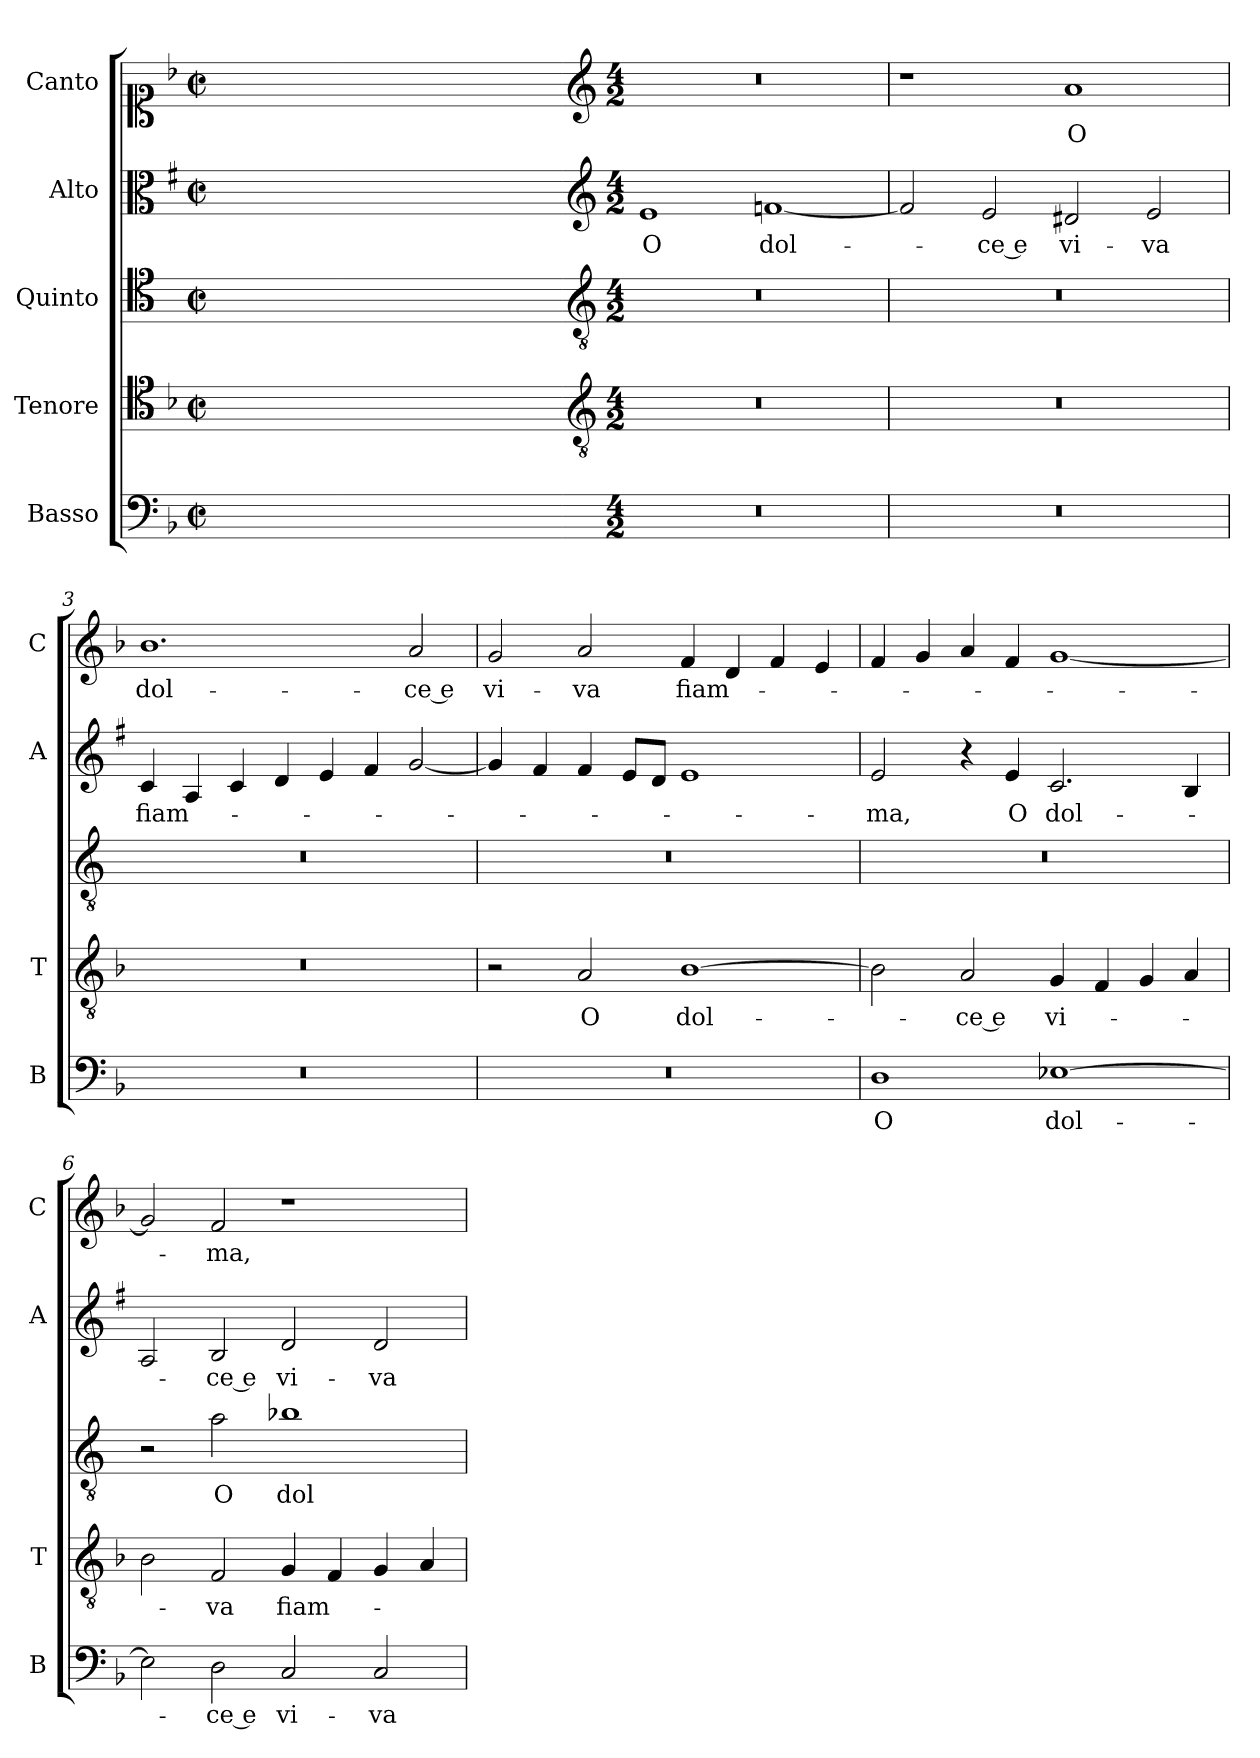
**kern	**text	**kern	**text	**kern	**text	**kern	**text	**kern	**text
*part5	*part5	*part4	*part4	*part3	*part3	*part2	*part2	*part1	*part1
*staff5	*staff5	*staff4	*staff4	*staff3	*staff3	*staff2	*staff2	*staff1	*staff1
*I"Basso	*	*I"Tenore	*	*I"Quinto	*	*I"Alto	*	*I"Canto	*
*I'B	*	*I'T	*	*	*	*I'A	*	*I'C	*
*clefF4	*	*clefC4	*	*clefC4	*	*clefC3	*	*clefC1	*
*	*	*	*	*ITrd4c7	*	*ITrd1c2	*	*	*
*k[b-]	*	*k[b-]	*	*k[b-]	*	*k[b-]	*	*k[b-]	*
*F:	*	*F:	*	*F:	*	*F:	*	*F:	*
*M2/2	*	*M2/2	*	*M2/2	*	*M2/2	*	*M2/2	*
*met(c|)	*	*met(c|)	*	*met(c|)	*	*met(c|)	*	*met(c|)	*
=	=	=	=	=	=	=	=	=	=
1ryy	.	1ryy	.	1ryy	.	1ryy	.	1ryy	.
=1X-	=1X-	=1X-	=1X-	=1X-	=1X-	=1X-	=1X-	=1X-	=1X-
4ryy	.	4ryy	.	4ryy	.	4ryy	.	4ryy	.
4ryy	.	4ryy	.	4ryy	.	4ryy	.	4ryy	.
4ryy	.	4ryy	.	4ryy	.	4ryy	.	4ryy	.
4ryy	.	4ryy	.	4ryy	.	4ryy	.	4ryy	.
=1-	=1-	=1-	=1-	=1-	=1-	=1-	=1-	=1-	=1-
*	*	*clefGv2	*	*clefGv2	*	*clefG2	*	*clefG2	*
*M4/2	*	*M4/2	*	*M4/2	*	*M4/2	*	*M4/2	*
!	!	!	!	!	!	!	!LO:LY:b	!	!
0r	.	0r	.	0r	.	1d	O	0r	.
!	!	!	!	!	!	!	!LO:LY:b	!	!
.	.	.	.	.	.	[1e-X	dol-	.	.
=2	=2	=2	=2	=2	=2	=2	=2	=2	=2
0r	.	0r	.	0r	.	2e-/]	.	1r	.
!	!	!	!	!	!	!	!LO:LY:b	!	!
.	.	.	.	.	.	2d/	-ce e	.	.
!	!	!	!	!	!	!	!LO:LY:b	!	!LO:LY:b
.	.	.	.	.	.	2c#X/	vi-	1a	O
!	!	!	!	!	!	!	!LO:LY:b	!	!
.	.	.	.	.	.	2d/	-va	.	.
=3	=3	=3	=3	=3	=3	=3	=3	=3	=3
!	!	!	!	!	!	!	!LO:LY:b	!	!LO:LY:b
0r	.	0r	.	0r	.	4B-/	fiam-	1.b-	dol-
.	.	.	.	.	.	4G/	.	.	.
.	.	.	.	.	.	4B-/	.	.	.
.	.	.	.	.	.	4c/	.	.	.
.	.	.	.	.	.	4d/	.	.	.
.	.	.	.	.	.	4e/	.	.	.
!	!	!	!	!	!	!	!	!	!LO:LY:b
.	.	.	.	.	.	[2f/	.	2a/	-ce e
!!LO:LB:g=z
=4	=4	=4	=4	=4	=4	=4	=4	=4	=4
!	!	!	!	!	!	!	!	!	!LO:LY:b
0r	.	2r	.	0r	.	4f/]	.	2g/	vi-
.	.	.	.	.	.	4e/	.	.	.
!	!	!	!LO:LY:b	!	!	!	!	!	!LO:LY:b
.	.	2A/	O	.	.	4e/	.	2a/	-va
.	.	.	.	.	.	8d/L	.	.	.
.	.	.	.	.	.	8c/J	.	.	.
!	!	!	!LO:LY:b	!	!	!	!	!	!LO:LY:b
.	.	[1B-	dol-	.	.	1d	.	4f/	fiam-
.	.	.	.	.	.	.	.	4d/	.
.	.	.	.	.	.	.	.	4f/	.
.	.	.	.	.	.	.	.	4e/	.
=5	=5	=5	=5	=5	=5	=5	=5	=5	=5
!	!LO:LY:b	!	!	!	!	!	!LO:LY:b	!	!
1D	O	2B-\]	.	0r	.	2d/	-ma,	4f/	.
.	.	.	.	.	.	.	.	4g/	.
!	!	!	!LO:LY:b	!	!	!	!	!	!
.	.	2A/	-ce e	.	.	4r	.	4a/	.
!	!	!	!	!	!	!	!LO:LY:b	!	!
.	.	.	.	.	.	4d/	O	4f/	.
!	!LO:LY:b	!	!LO:LY:b	!	!	!	!LO:LY:b	!	!
[1E-X	dol-	4G/	vi-	.	.	2.B-/	dol-	[1g	.
.	.	4F/	.	.	.	.	.	.	.
.	.	4G/	.	.	.	.	.	.	.
.	.	4A/	.	.	.	4A/	.	.	.
=6	=6	=6	=6	=6	=6	=6	=6	=6	=6
2E-\]	.	2B-\	.	2r	.	2G/	.	2g/]	.
!	!LO:LY:b	!	!LO:LY:b	!	!LO:LY:b	!	!LO:LY:b	!	!LO:LY:b
2D\	-ce e	2F/	-va	2d\	O	2A/	-ce e	2f/	-ma,
!	!LO:LY:b	!	!LO:LY:b	!	!LO:LY:b	!	!LO:LY:b	!	!
2C/	vi-	4G/	fiam-	1e-X	dol-	2c/	vi-	1r	.
.	.	4F/	.	.	.	.	.	.	.
!	!LO:LY:b	!	!	!	!	!	!LO:LY:b	!	!
2C/	-va	4G/	.	.	.	2c/	-va	.	.
.	.	4A/	.	.	.	.	.	.	.
=	=	=	=	=	=	=	=	=	=
*-	*-	*-	*-	*-	*-	*-	*-	*-	*-
